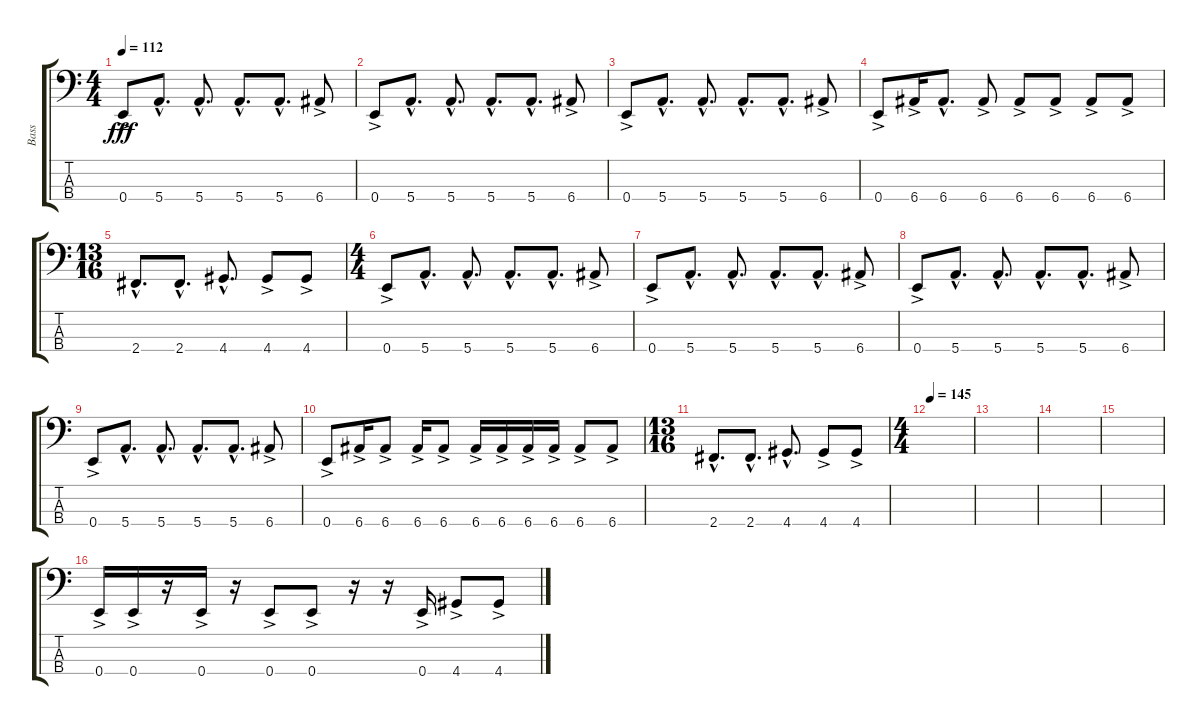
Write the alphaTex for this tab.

\track ("Bass" "Bass") {instrument slapbass1}
\staff {score tabs}
\tuning (G2 D2 A1 E1) {hide}
\ts (4 4)
\tempo 112
\clef f4
\ks c
0.4{ac}.8{dy fff} 5.4{hac}.8{d} 5.4{hac}.8{d} 5.4{hac}.8{d} 5.4{hac}.8{d} 6.4{ac}.8 |
0.4{ac}.8 5.4{hac}.8{d} 5.4{hac}.8{d} 5.4{hac}.8{d} 5.4{hac}.8{d} 6.4{ac}.8 |
0.4{ac}.8 5.4{hac}.8{d} 5.4{hac}.8{d} 5.4{hac}.8{d} 5.4{hac}.8{d} 6.4{ac}.8 |
0.4{ac}.8 6.4{ac}.16 6.4{hac}.8{d} 6.4{ac}.8 6.4{ac}.8 6.4{ac}.8 6.4{ac}.8 6.4{ac}.8 |
\ts (13 16)
2.4{hac}.8{d} 2.4{hac}.8{d} 4.4{hac}.8{d} 4.4{ac}.8 4.4{ac}.8 |
\ts (4 4)
0.4{ac}.8 5.4{hac}.8{d} 5.4{hac}.8{d} 5.4{hac}.8{d} 5.4{hac}.8{d} 6.4{ac}.8 |
0.4{ac}.8 5.4{hac}.8{d} 5.4{hac}.8{d} 5.4{hac}.8{d} 5.4{hac}.8{d} 6.4{ac}.8 |
0.4{ac}.8 5.4{hac}.8{d} 5.4{hac}.8{d} 5.4{hac}.8{d} 5.4{hac}.8{d} 6.4{ac}.8 |
0.4{ac}.8 5.4{hac}.8{d} 5.4{hac}.8{d} 5.4{hac}.8{d} 5.4{hac}.8{d} 6.4{ac}.8 |
0.4{ac}.8 6.4{ac}.16 6.4{ac}.8 6.4{ac}.16 6.4{ac}.8 6.4{ac}.16 6.4{ac}.16 6.4{ac}.16 6.4{ac}.16 6.4{ac}.8 6.4{ac}.8 |
\ts (13 16)
2.4{hac}.8{d} 2.4{hac}.8{d} 4.4{hac}.8{d} 4.4{ac}.8 4.4{ac}.8 |
\ts (4 4)
\tempo 145
|
|
|
|
0.4{ac}.16 0.4{ac}.16 r.16 0.4{ac}.16 r.16 0.4{ac}.8 0.4{ac}.8 r.16 r.16 0.4{ac}.16 4.4{ac}.8 4.4{ac}.8
